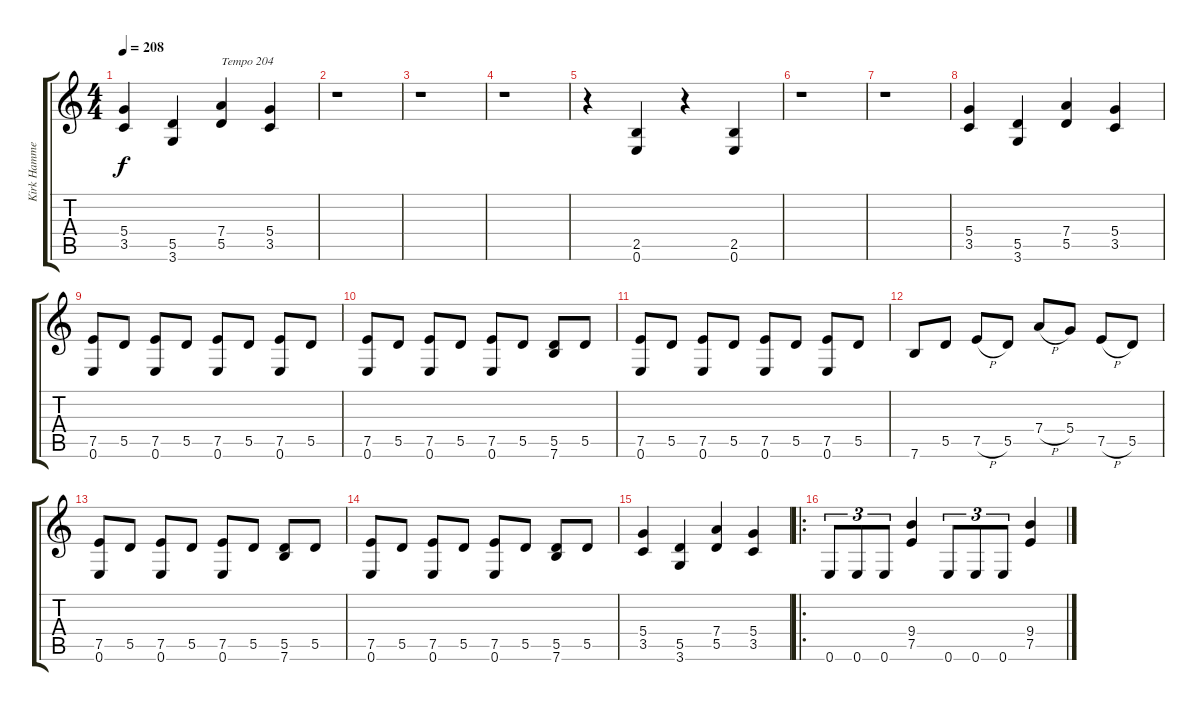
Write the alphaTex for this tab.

\track ("Kirk Hammet (Guitar 2)" "Kirk Hamme") {instrument distortionguitar}
\staff {score tabs}
\tuning (E4 B3 G3 D3 A2 E2) {hide}
\ts (4 4)
\tempo 208
\clef g2
\ks c
(5.4 3.5).4{dy f instrument distortionguitar} (5.5 3.6).4 (7.4 5.5).4{txt "Tempo 204"} (5.4 3.5).4 |
r.1 |
r.1 |
r.1 |
r.4 (2.5 0.6).4 r.4 (2.5 0.6).4 |
r.1 |
r.1 |
(5.4 3.5).4 (5.5 3.6).4 (7.4 5.5).4 (5.4 3.5).4 |
(7.5 0.6).8 5.5.8 (7.5 0.6).8 5.5.8 (7.5 0.6).8 5.5.8 (7.5 0.6).8 5.5.8 |
(7.5 0.6).8 5.5.8 (7.5 0.6).8 5.5.8 (7.5 0.6).8 5.5.8 (5.5 7.6).8 5.5.8 |
(7.5 0.6).8 5.5.8 (7.5 0.6).8 5.5.8 (7.5 0.6).8 5.5.8 (7.5 0.6).8 5.5.8 |
7.6.8 5.5.8 7.5{h}.8 5.5.8 7.4{h}.8 5.4.8 7.5{h}.8 5.5.8 |
(7.5 0.6).8 5.5.8 (7.5 0.6).8 5.5.8 (7.5 0.6).8 5.5.8 (5.5 7.6).8 5.5.8 |
(7.5 0.6).8 5.5.8 (7.5 0.6).8 5.5.8 (7.5 0.6).8 5.5.8 (5.5 7.6).8 5.5.8 |
(5.4 3.5).4 (5.5 3.6).4 (7.4 5.5).4 (5.4 3.5).4 |
\ro
0.6.8{tu (3 2)} 0.6.8{tu (3 2)} 0.6.8{tu (3 2)} (9.4 7.5).4 0.6.8{tu (3 2)} 0.6.8{tu (3 2)} 0.6.8{tu (3 2)} (9.4 7.5).4
